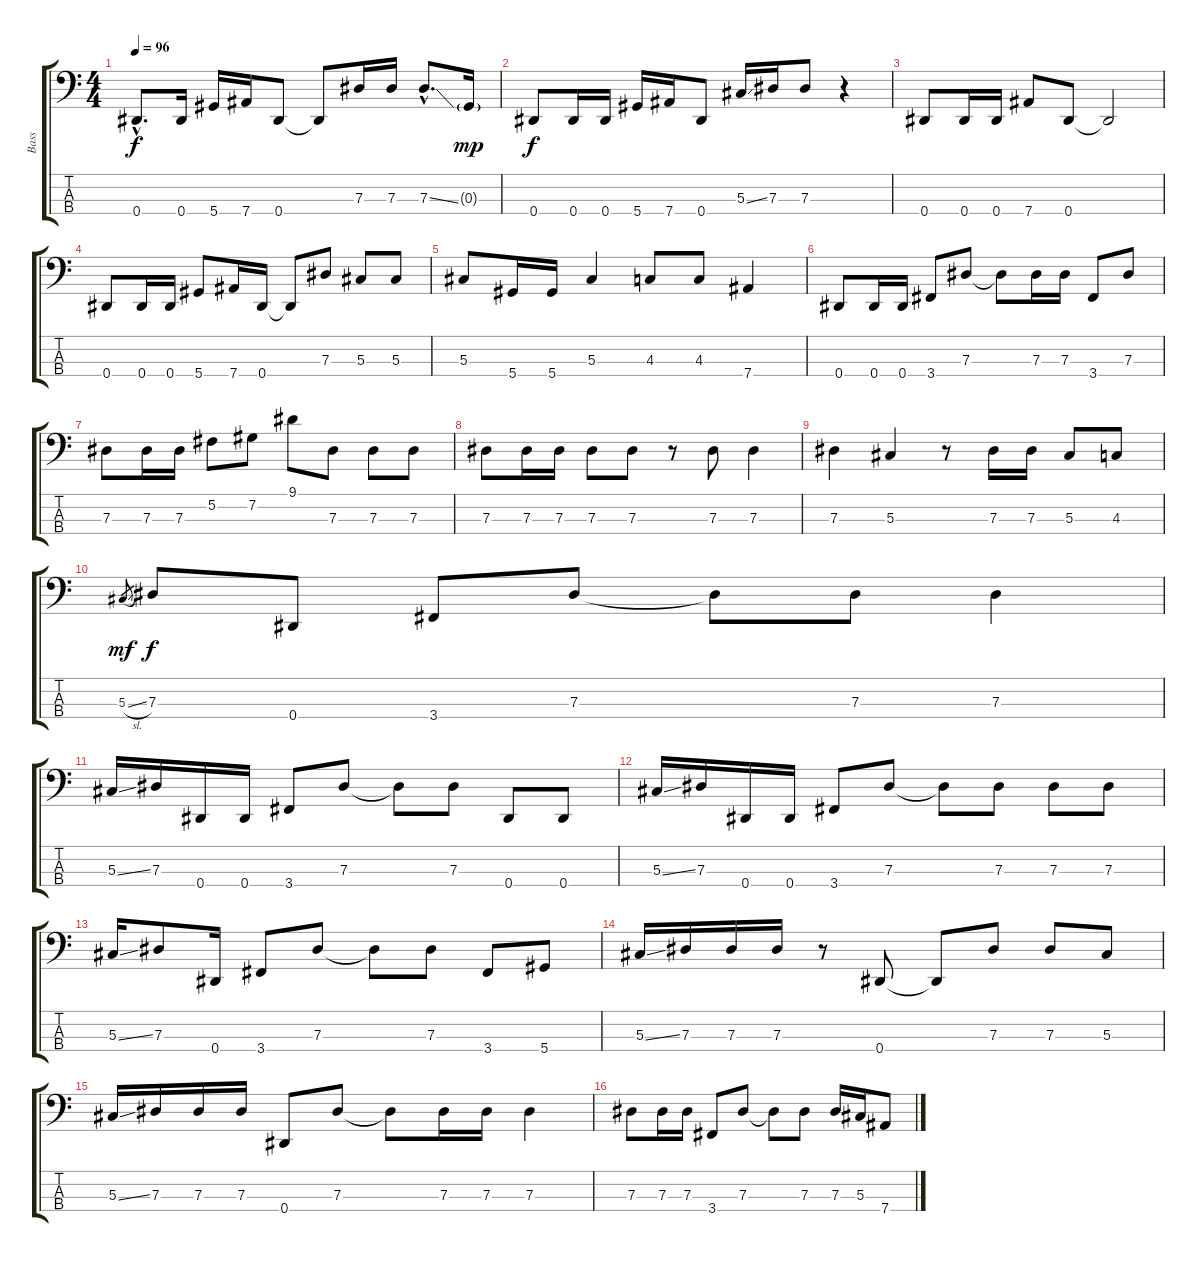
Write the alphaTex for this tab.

\track ("Bass" "Bass") {instrument electricbassfinger}
\staff {score tabs}
\tuning (Gb2 Db2 Ab1 Eb1) {hide}
\ts (4 4)
\tempo 96
\clef f4
\ks c
0.4{hac}.8{d dy f} 0.4.16 5.4.16 7.4.16 0.4.8 0.4{t}.8 7.3.16 7.3.16 7.3{ss hac}.8{d} 0.3{g}.16{dy mp} |
0.4.8{dy f} 0.4.16 0.4.16 5.4.16 7.4.16 0.4.8 5.3{ss}.16 7.3.16 7.3.8 r.4 |
0.4.8 0.4.16 0.4.16 7.4.8 0.4.8 0.4{t}.2 |
0.4.8 0.4.16 0.4.16 5.4.8 7.4.16 0.4.16 0.4{t}.8 7.3.8 5.3.8 5.3.8 |
5.3.8 5.4.16 5.4.16 5.3.4 4.3.8 4.3.8 7.4.4 |
0.4.8 0.4.16 0.4.16 3.4.8 7.3.8 7.3{t}.8 7.3.16 7.3.16 3.4.8 7.3.8 |
7.3.8 7.3.16 7.3.16 5.2.8 7.2.8 9.1.8 7.3.8 7.3.8 7.3.8 |
7.3.8 7.3.16 7.3.16 7.3.8 7.3.8 r.8 7.3.8 7.3.4 |
7.3.4 5.3.4 r.8 7.3.16 7.3.16 5.3.8 4.3.8 |
5.3{sl}.8{gr dy mf} 7.3.8{dy f} 0.4.8 3.4.8 7.3.8 7.3{t}.8 7.3.8 7.3.4 |
5.3{ss}.16 7.3.16 0.4.16 0.4.16 3.4.8 7.3.8 7.3{t}.8 7.3.8 0.4.8 0.4.8 |
5.3{ss}.16 7.3.16 0.4.16 0.4.16 3.4.8 7.3.8 7.3{t}.8 7.3.8 7.3.8 7.3.8 |
5.3{ss}.16 7.3.8 0.4.16 3.4.8 7.3.8 7.3{t}.8 7.3.8 3.4.8 5.4.8 |
5.3{ss}.16 7.3.16 7.3.16 7.3.16 r.8 0.4.8 0.4{t}.8 7.3.8 7.3.8 5.3.8 |
5.3{ss}.16 7.3.16 7.3.16 7.3.16 0.4.8 7.3.8 7.3{t}.8 7.3.16 7.3.16 7.3.4 |
7.3.8 7.3.16 7.3.16 3.4.8 7.3.8 7.3{t}.8 7.3.8 7.3.16 5.3.16 7.4.8
